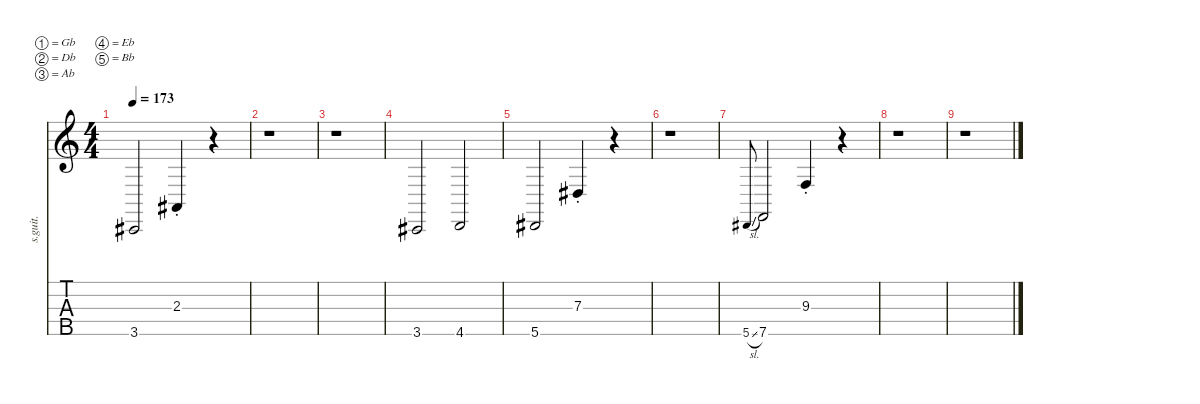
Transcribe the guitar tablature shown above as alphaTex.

\defaultSystemsLayout 4
\hideDynamics
\bracketExtendMode nobrackets
\track ("III" "s.guit.") {instrument electricbasspick}
\staff {score tabs}
\tuning (Gb2 Db2 Ab1 Eb1 Bb0)
\ts (4 4)
\tempo 173
\clef g2
\ks c
3.5{acc #}.2{lyrics (0 "") lyrics (1 "") lyrics (2 "") lyrics (3 "") lyrics (4 "") dy mf} 2.3{st acc #}.4{lyrics (0 "") lyrics (1 "") lyrics (2 "") lyrics (3 "") lyrics (4 "")} r.4 |
r.1 |
r.1 |
3.5{acc #}.2{lyrics (0 "") lyrics (1 "") lyrics (2 "") lyrics (3 "") lyrics (4 "")} 4.5.2{lyrics (0 "") lyrics (1 "") lyrics (2 "") lyrics (3 "") lyrics (4 "")} |
5.5{acc #}.2{lyrics (0 "") lyrics (1 "") lyrics (2 "") lyrics (3 "") lyrics (4 "")} 7.3{st acc #}.4{lyrics (0 "") lyrics (1 "") lyrics (2 "") lyrics (3 "") lyrics (4 "")} r.4 |
r.1 |
5.5{sl acc #}.8{lyrics (0 "") lyrics (1 "") lyrics (2 "") lyrics (3 "") lyrics (4 "") gr onbeat} 7.5.2{lyrics (0 "") lyrics (1 "") lyrics (2 "") lyrics (3 "") lyrics (4 "")} 9.3{st}.4{lyrics (0 "") lyrics (1 "") lyrics (2 "") lyrics (3 "") lyrics (4 "")} r.4 |
r.1 |
r.1
